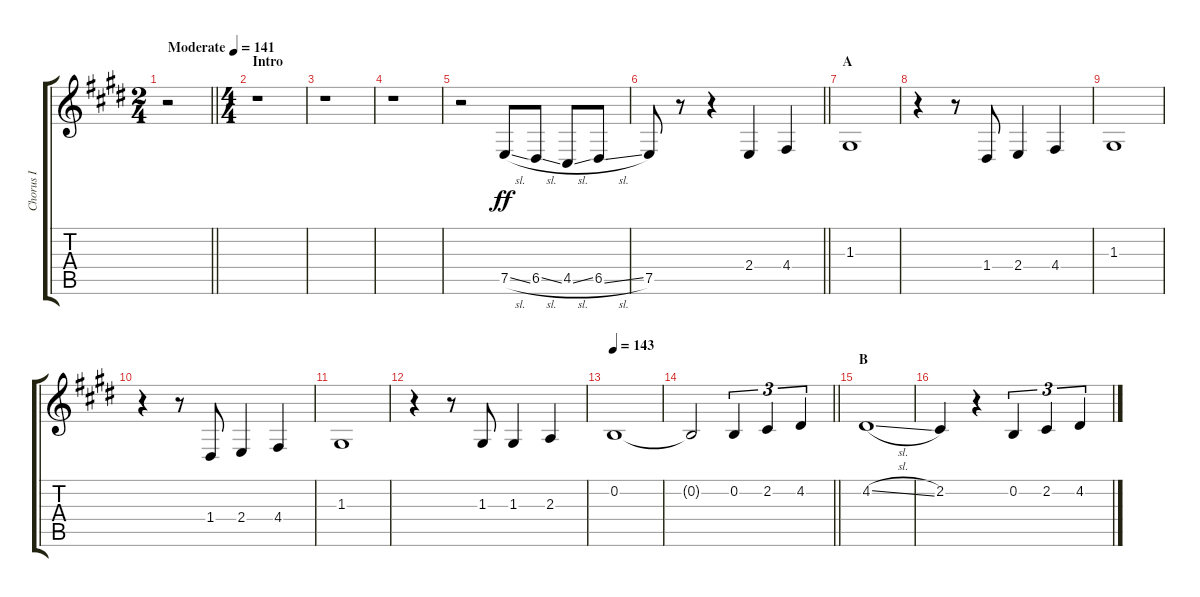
\track ("Chorus I" "Chorus I") {instrument voiceoohs}
\staff {score tabs}
\tuning (E4 B3 G3 D3 A2 E2) {hide}
\ts (2 4)
\tempo (141 "Moderate")
\clef g2
\barLineRight lightlight
\ks e
r.2{dy ff instrument voiceoohs} |
\ts (4 4)
\section ("" "Intro")
r.1 |
r.1 |
r.1 |
r.2 7.5{sl}.8 6.5{sl}.8 4.5{sl}.8 6.5{sl}.8 |
\barLineRight lightlight
7.5.8 r.8 r.4 2.4.4 4.4.4 |
\section ("" "A")
1.3.1 |
r.4 r.8 1.4.8 2.4.4 4.4.4 |
1.3.1 |
r.4 r.8 1.4.8 2.4.4 4.4.4 |
1.3.1 |
r.4 r.8 1.3.8 1.3.4 2.3.4 |
\tempo 143
0.2.1 |
\barLineRight lightlight
0.2{t}.2 0.2.4{tu (3 2)} 2.2.4{tu (3 2)} 4.2.4{tu (3 2)} |
\section ("" "B")
4.2{sl}.1 |
2.2.4 r.4 0.2.4{tu (3 2)} 2.2.4{tu (3 2)} 4.2.4{tu (3 2)}
